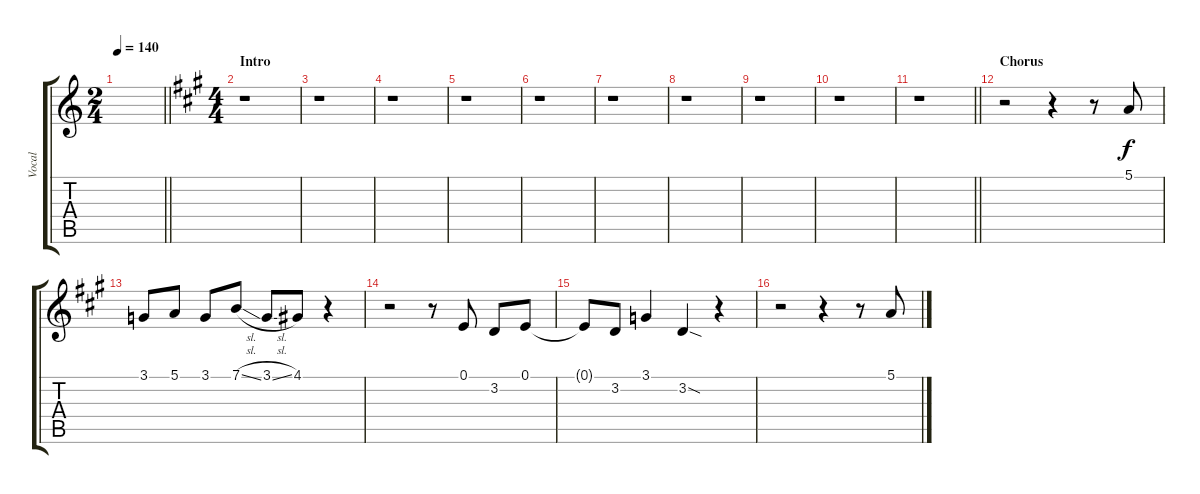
\track ("Vocal" "Vocal") {instrument trombone}
\staff {score tabs}
\tuning (E4 B3 G3 D3 A2 E2) {hide}
\ts (2 4)
\tempo 140
\clef g2
\barLineRight lightlight
\ks c
|
\ts (4 4)
\section ("" "Intro")
\ks a
r.1 |
r.1 |
r.1 |
r.1 |
r.1 |
r.1 |
r.1 |
r.1 |
r.1 |
\barLineRight lightlight
r.1 |
\section ("" "Chorus")
r.2 r.4 r.8 5.1.8 |
3.1.8 5.1.8 3.1.8 7.1{sl}.8 3.1{sl}.8 4.1.8 r.4 |
r.2 r.8 0.1.8 3.2.8 0.1.8 |
0.1{t}.8 3.2.8 3.1.4 3.2{sod}.4 r.4 |
r.2 r.4 r.8 5.1.8
